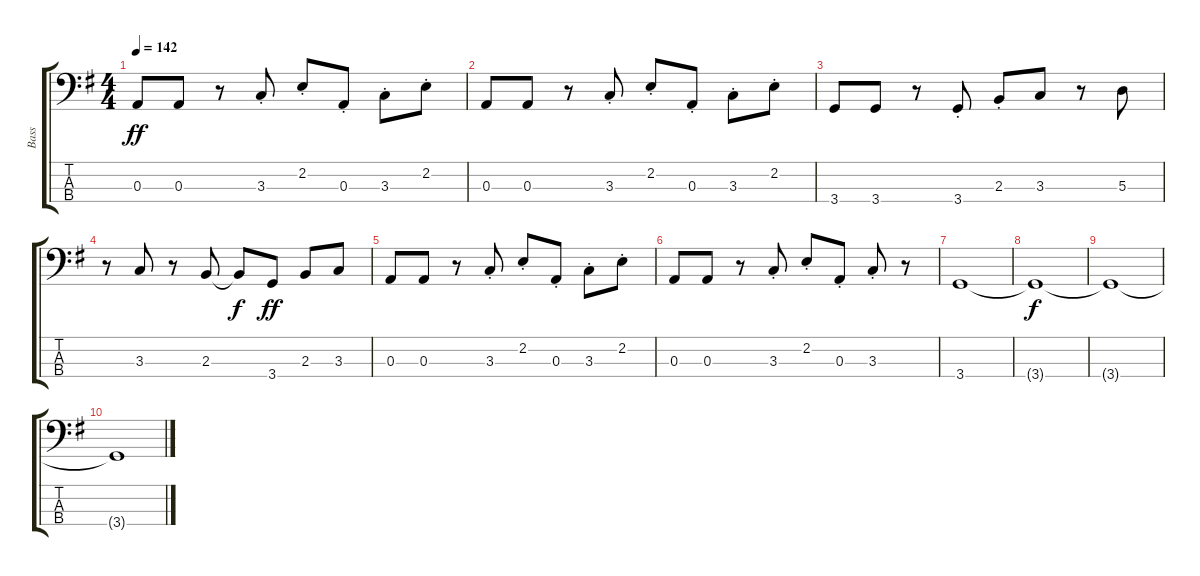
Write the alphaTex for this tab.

\track ("Bass" "Bass") {instrument electricbassfinger}
\staff {score tabs}
\tuning (G2 D2 A1 E1) {hide}
\ts (4 4)
\tempo 142
\clef f4
\ks g
0.3.8{dy ff} 0.3.8 r.8 3.3{st}.8 2.2{st}.8 0.3{st}.8 3.3{st}.8 2.2{st}.8 |
0.3.8 0.3.8 r.8 3.3{st}.8 2.2{st}.8 0.3{st}.8 3.3{st}.8 2.2{st}.8 |
3.4.8 3.4.8 r.8 3.4{st}.8 2.3{st}.8 3.3.8 r.8 5.3.8 |
r.8 3.3.8 r.8 2.3.8 2.3{t}.8{dy f} 3.4.8{dy ff} 2.3.8 3.3.8 |
0.3.8 0.3.8 r.8 3.3{st}.8 2.2{st}.8 0.3{st}.8 3.3{st}.8 2.2{st}.8 |
0.3.8 0.3.8 r.8 3.3{st}.8 2.2{st}.8 0.3{st}.8 3.3{st}.8 r.8 |
3.4.1 |
3.4{t}.1{dy f} |
3.4{t}.1 |
3.4{t}.1
